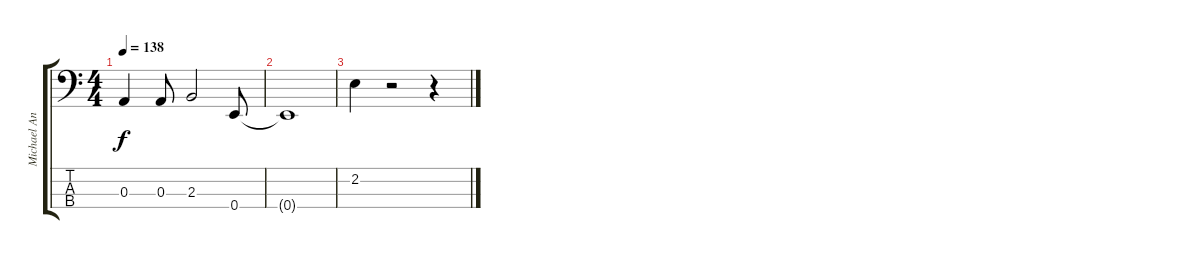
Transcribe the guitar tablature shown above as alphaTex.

\track ("Michael Anthony (Bass)" "Michael An") {instrument electricbasspick}
\staff {score tabs}
\tuning (G2 D2 A1 E1) {hide}
\ts (4 4)
\tempo 138
\clef f4
\ks c
0.3.4{dy f} 0.3.8 2.3.2 0.4.8 |
0.4{t}.1 |
2.2.4 r.2 r.4
